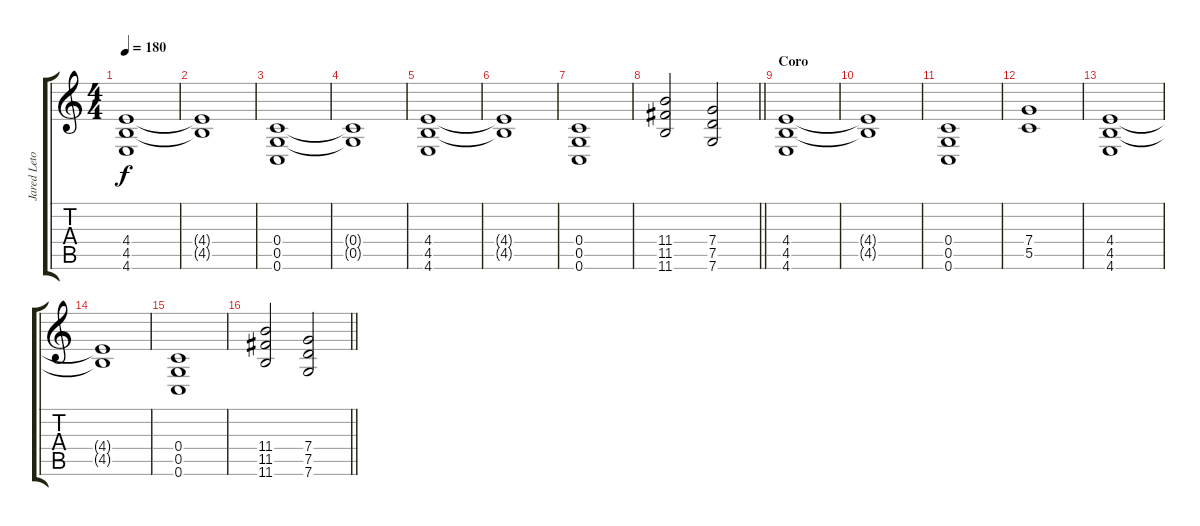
\track ("Jared Leto" "Jared Leto") {instrument distortionguitar}
\staff {score tabs}
\tuning (D4 A3 F3 C3 G2 C2) {hide}
\ts (4 4)
\tempo 180
\clef g2
\ks c
(4.4 4.5 4.6).1{dy f} |
(4.4{t} 4.5{t}).1 |
(0.4 0.5 0.6).1 |
(0.4{t} 0.5{t}).1 |
(4.4 4.5 4.6).1 |
(4.4{t} 4.5{t}).1 |
(0.4 0.5 0.6).1 |
\barLineRight lightlight
(11.4 11.5 11.6).2 (7.4 7.5 7.6).2 |
\section ("" "Coro")
(4.4 4.5 4.6).1 |
(4.4{t} 4.5{t}).1 |
(0.4 0.5 0.6).1 |
(7.4 5.5).1 |
(4.4 4.5 4.6).1 |
(4.4{t} 4.5{t}).1 |
(0.4 0.5 0.6).1 |
\barLineRight lightlight
(11.4 11.5 11.6).2 (7.4 7.5 7.6).2
